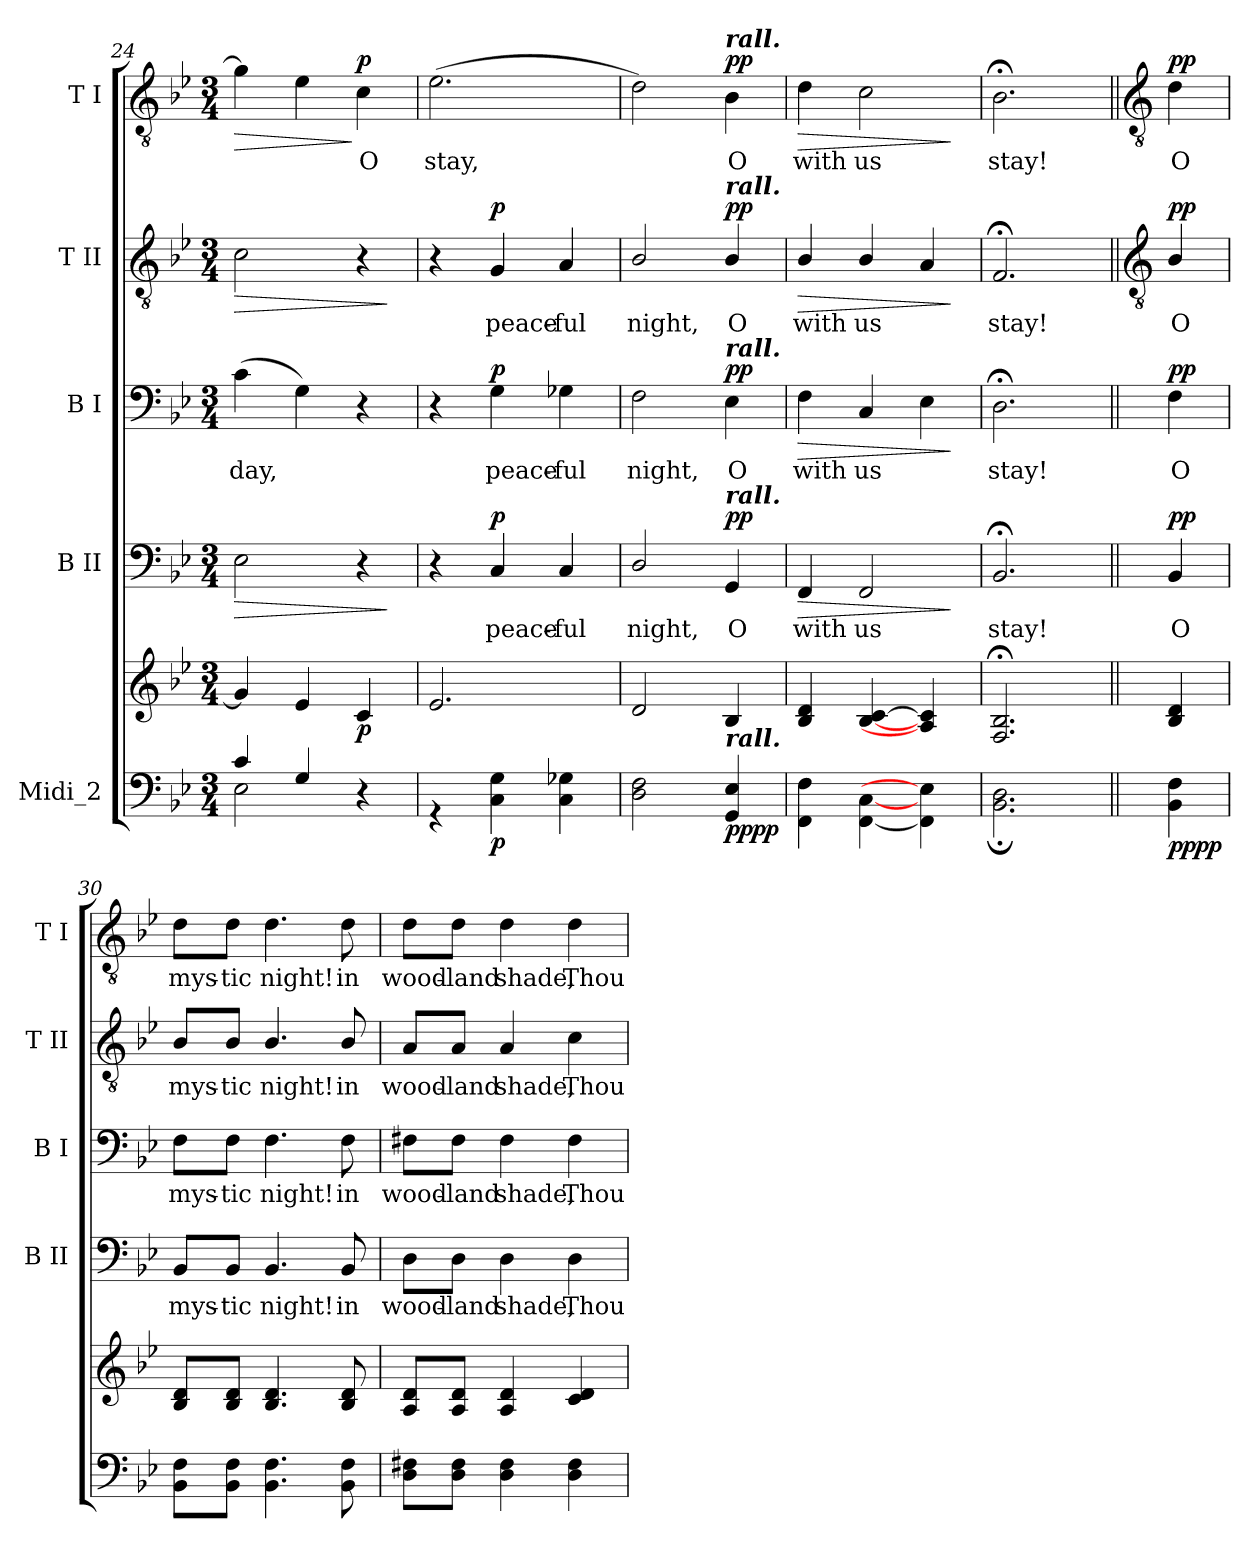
**kern	**kern	**dynam	**kern	**text	**dynam	**kern	**text	**dynam	**kern	**text	**dynam	**kern	**text	**dynam
*part5	*part5	*part5	*part4	*part4	*part4	*part3	*part3	*part3	*part2	*part2	*part2	*part1	*part1	*part1
*staff6	*staff5	*staff5/6	*staff4	*staff4	*staff4	*staff3	*staff3	*staff3	*staff2	*staff2	*staff2	*staff1	*staff1	*staff1
*I"Midi_2	*	*	*I"B II	*	*	*I"B I	*	*	*I"T II	*	*	*I"T I	*	*
*	*	*	*I'B II	*	*	*I'B I	*	*	*I'T II	*	*	*I'T I	*	*
*clefF4	*clefG2	*	*clefF4	*	*	*clefF4	*	*	*clefGv2	*	*	*clefGv2	*	*
*k[b-e-]	*k[b-e-]	*	*k[b-e-]	*	*	*k[b-e-]	*	*	*k[b-e-]	*	*	*k[b-e-]	*	*
*B-:	*B-:	*	*B-:	*	*	*B-:	*	*	*B-:	*	*	*B-:	*	*
*M3/4	*M3/4	*	*M3/4	*	*	*M3/4	*	*	*M3/4	*	*	*M3/4	*	*
=24	=24	=24	=24	=24	=24	=24	=24	=24	=24	=24	=24	=24	=24	=24
*^	*^	*	*	*	*	*	*	*	*	*	*	*	*	*
!	!	!	!LO:N:vis=1	!LO:HP:b	!	!	!LO:HP:b	!	!LO:LY:b	!	!	!	!LO:HP:b	!	!	!LO:HP:b
4c/	2E-	4g/]	2.ryy	>	2E-	.	>	(>4c	day,	.	2c	.	>	4g]	.	>
4G/	.	4e-/	.	.	.	.	.	4G)	.	.	.	.	.	4e-\	.	.
!	!	!	!	!LO:DY:n=1:b	!	!	!	!	!	!	!	!	!	!	!LO:LY:b	!LO:DY:n=1:b
4ryy	4r	4c/	.	] p	4r	.	.	4r	.	.	4r	.	.	4c	O	] p
*v	*v	*	*	*	*	*	*	*	*	*	*	*	*	*	*	*
*	*v	*v	*	*	*	*	*	*	*	*	*	*	*	*	*
.	.	.	.	.	]	.	.	.	.	.	]	.	.	.
=25	=25	=25	=25	=25	=25	=25	=25	=25	=25	=25	=25	=25	=25	=25
*	*^	*	*	*	*	*	*	*	*	*	*	*	*	*
!LO:N:vis=1	!	!LO:N:vis=1	!	!	!	!	!	!	!	!	!	!	!	!LO:LY:b	!
*^	*	*	*	*	*	*	*	*	*	*	*	*	*	*	*
2.ryy	4r	2.e-/	2.ryy	.	4r	.	.	4r	.	.	4r	.	.	(>2.e-\	stay,	.
!	!	!	!	!LO:DY:b=2	!	!LO:LY:b	!LO:DY:b	!	!LO:LY:b	!LO:DY:b	!	!LO:LY:b	!LO:DY:b	!	!	!
.	4C 4G	.	.	p	4C	peace-	p	4G	peace-	p	4G	peace-	p	.	.	.
!	!	!	!	!	!	!LO:LY:b	!	!	!LO:LY:b	!	!	!LO:LY:b	!	!	!	!
.	4C 4G-X	.	.	.	4C	-ful	.	4G-X	-ful	.	4A	-ful	.	.	.	.
=26	=26	=26	=26	=26	=26	=26	=26	=26	=26	=26	=26	=26	=26	=26	=26	=26
!LO:N:vis=1	!	!	!LO:N:vis=1	!	!	!LO:LY:b	!	!	!LO:LY:b	!	!	!LO:LY:b	!	!	!	!
2.ryy	2D\ 2F\	2d/	2.ryy	.	2D/	night,	.	2F	night,	.	2B-/	night,	.	2d)	.	.
!	!	!	!	!	!	!	!	!	!	!	!	!	!	!LO:TX:a:Bi:t=rall.	!	!
!	!	!	!	!	!	!	!	!	!	!	!LO:TX:a:Bi:t=rall.	!	!	!	!	!
!	!	!	!	!	!	!	!	!LO:TX:a:Bi:t=rall.	!	!	!	!	!	!	!	!
!	!	!	!	!	!LO:TX:a:Bi:t=rall.	!	!	!	!	!	!	!	!	!	!	!
!	!LO:TX:a:Bi:t=rall.	!	!	!	!	!	!	!	!	!	!	!	!	!	!	!
!	!	!	!	!LO:DY:b=2	!	!LO:LY:b	!	!	!LO:LY:b	!	!	!LO:LY:b	!	!	!LO:LY:b	!
!	!	!	!	!LO:DY:n=1:b	!	!	!LO:DY:b	!	!	!LO:DY:b	!	!	!LO:DY:b	!	!	!LO:DY:b
.	4GG/ 4E-/	4B-/	.	pp pp	4GG/	O	pp	4E-	O	pp	4B-/	O	pp	4B-	O	pp
=27	=27	=27	=27	=27	=27	=27	=27	=27	=27	=27	=27	=27	=27	=27	=27	=27
!LO:N:vis=1	!	!	!LO:N:vis=1	!LO:HP:b	!	!LO:LY:b	!LO:HP:b	!	!LO:LY:b	!LO:HP:b	!	!LO:LY:b	!LO:HP:b	!	!LO:LY:b	!LO:HP:b
2.ryy	4FF 4F	4B-/ 4d/	2.ryy	>	4FF	with	>	4F	with	>	4B-/	with	>	4d	with	>
!	!	!	!	!	!	!LO:LY:b	!	!	!LO:LY:b	!	!	!LO:LY:b	!	!	!LO:LY:b	!
.	[4FF [4C	[4B-/ [4c/	.	.	2FF	us	.	4C	us	.	4B-/	us	.	2c	us	.
.	4FF] 4E-]	4A/] 4c/]	.	]	.	.	.	4E-\	.	.	4A	.	.	.	.	.
*v	*v	*	*	*	*	*	*	*	*	*	*	*	*	*	*	*
*	*v	*v	*	*	*	*	*	*	*	*	*	*	*	*	*
.	.	.	.	.	]	.	.	]	.	.	]	.	.	]
=28	=28	=28	=28	=28	=28	=28	=28	=28	=28	=28	=28	=28	=28	=28
*	*^	*	*	*	*	*	*	*	*	*	*	*	*	*
!LO:N:vis=1	!	!LO:N:vis=1	!	!	!LO:LY:b	!	!	!LO:LY:b	!	!	!LO:LY:b	!	!	!LO:LY:b	!
*^	*	*	*	*	*	*	*	*	*	*	*	*	*	*	*
2.ryy	2.BB-; 2.D;	2.F/;< 2.B-/;<	2.ryy	.	2.BB-;<	stay!	.	2.D;<	stay!	.	2.F;<	stay!	.	2.B-;<	stay!	.
*v	*v	*	*	*	*	*	*	*	*	*	*	*	*	*	*	*
*	*v	*v	*	*	*	*	*	*	*	*	*	*	*	*	*
!!LO:LB:g=z
=29||	=29||	=29||	=29||	=29||	=29||	=29||	=29||	=29||	=29||	=29||	=29||	=29||	=29||	=29||
*	*	*	*	*	*	*	*	*	*clefGv2	*	*	*clefGv2	*	*
*^	*^	*	*	*	*	*	*	*	*	*	*	*	*	*
!	!	!	!	!LO:DY:b=2	!	!LO:LY:b	!	!	!LO:LY:b	!	!	!LO:LY:b	!	!	!LO:LY:b	!
!	!	!	!	!LO:DY:n=1:b	!	!	!LO:DY:b	!	!	!LO:DY:b	!	!	!LO:DY:b	!	!	!LO:DY:b
*v	*v	*	*	*	*	*	*	*	*	*	*	*	*	*	*	*
*	*v	*v	*	*	*	*	*	*	*	*	*	*	*	*	*
4BB- 4F	4B- 4d	pp pp	4BB-	O	pp	4F	O	pp	4B-/	O	pp	4d	O	pp
=30	=30	=30	=30	=30	=30	=30	=30	=30	=30	=30	=30	=30	=30	=30
!	!	!	!	!LO:LY:b	!	!	!LO:LY:b	!	!	!LO:LY:b	!	!	!LO:LY:b	!
8BB- 8FL	8B- 8dL	.	8BB-/L	mys-	.	8F\L	mys-	.	8B-/L	mys-	.	8d\L	mys-	.
!	!	!	!	!LO:LY:b	!	!	!LO:LY:b	!	!	!LO:LY:b	!	!	!LO:LY:b	!
8BB- 8FJ	8B- 8dJ	.	8BB-/J	-tic	.	8F\J	-tic	.	8B-/J	-tic	.	8d\J	-tic	.
!	!	!	!	!LO:LY:b	!	!	!LO:LY:b	!	!	!LO:LY:b	!	!	!LO:LY:b	!
4.BB- 4.F	4.B- 4.d	.	4.BB-	night!	.	4.F	night!	.	4.B-/	night!	.	4.d	night!	.
!	!	!	!	!LO:LY:b	!	!	!LO:LY:b	!	!	!LO:LY:b	!	!	!LO:LY:b	!
8BB- 8F	8B- 8d	.	8BB-	in	.	8F	in	.	8B-/	in	.	8d	in	.
=31	=31	=31	=31	=31	=31	=31	=31	=31	=31	=31	=31	=31	=31	=31
!	!	!	!	!LO:LY:b	!	!	!LO:LY:b	!	!	!LO:LY:b	!	!	!LO:LY:b	!
8D 8F#XL	8A 8dL	.	8D\L	wood-	.	8F#X\L	wood-	.	8A/L	wood-	.	8d\L	wood-	.
!	!	!	!	!LO:LY:b	!	!	!LO:LY:b	!	!	!LO:LY:b	!	!	!LO:LY:b	!
8D 8F#J	8A 8dJ	.	8D\J	-land	.	8F#\J	-land	.	8A/J	-land	.	8d\J	-land	.
!	!	!	!	!LO:LY:b	!	!	!LO:LY:b	!	!	!LO:LY:b	!	!	!LO:LY:b	!
4D 4F#	4A 4d	.	4D	shade,	.	4F#	shade,	.	4A	shade,	.	4d	shade,	.
!	!	!	!	!LO:LY:b	!	!	!LO:LY:b	!	!	!LO:LY:b	!	!	!LO:LY:b	!
4D 4F#	4c 4d	.	4D	Thou	.	4F#	Thou	.	4c	Thou	.	4d	Thou	.
=	=	=	=	=	=	=	=	=	=	=	=	=	=	=
*-	*-	*-	*-	*-	*-	*-	*-	*-	*-	*-	*-	*-	*-	*-
